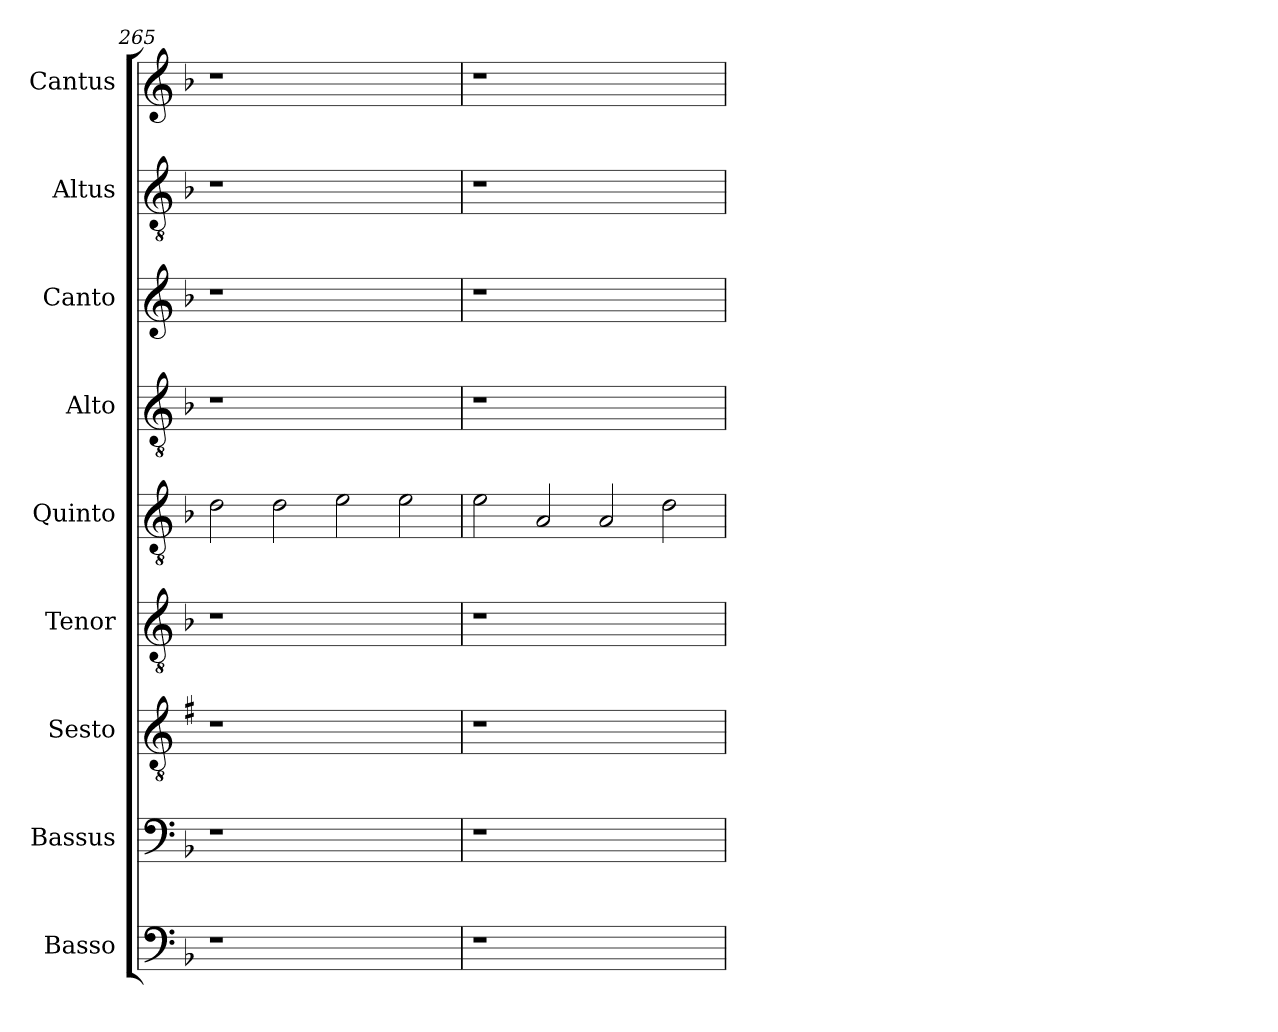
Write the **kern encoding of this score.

**kern	**kern	**kern	**kern	**kern	**kern	**kern	**kern	**kern
*part9	*part8	*part7	*part6	*part5	*part4	*part3	*part2	*part1
*staff9	*staff8	*staff7	*staff6	*staff5	*staff4	*staff3	*staff2	*staff1
*I"Basso	*I"Bassus	*I"Sesto	*I"Tenor	*I"Quinto	*I"Alto	*I"Canto	*I"Altus	*I"Cantus
*	*	*I'Sesto	*I'Tenor	*I'Quinto	*I'Alto	*I'Canto	*I'Altus	*I'Cantus
*clefF4	*clefF4	*clefGv2	*clefGv2	*clefGv2	*clefGv2	*clefG2	*clefGv2	*clefG2
*k[b-]	*k[b-]	*k[f#]	*k[b-]	*k[b-]	*k[b-]	*k[b-]	*k[b-]	*k[b-]
*F:	*F:	*G:	*F:	*F:	*F:	*F:	*F:	*F:
=265	=265	=265	=265	=265	=265	=265	=265	=265
1r	1r	1r	1r	2d\	1r	1r	1r	1r
.	.	.	.	2d\	.	.	.	.
1ryy	1ryy	1ryy	1ryy	2e\	1ryy	1ryy	1ryy	1ryy
.	.	.	.	2e\	.	.	.	.
=266	=266	=266	=266	=266	=266	=266	=266	=266
1r	1r	1r	1r	2e\	1r	1r	1r	1r
.	.	.	.	2A/	.	.	.	.
1ryy	1ryy	1ryy	1ryy	2A/	1ryy	1ryy	1ryy	1ryy
.	.	.	.	2d\	.	.	.	.
=	=	=	=	=	=	=	=	=
*-	*-	*-	*-	*-	*-	*-	*-	*-
